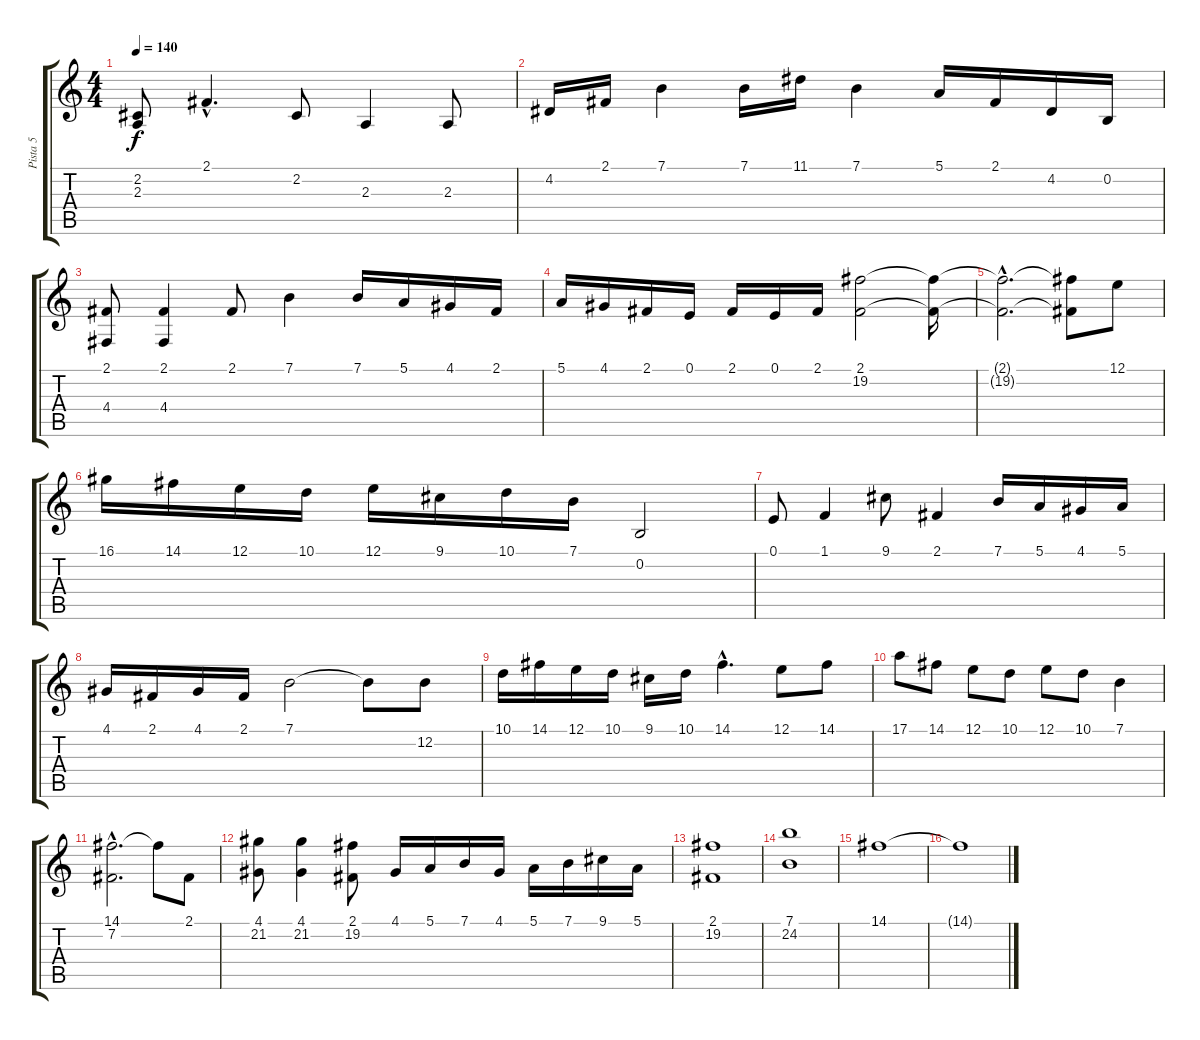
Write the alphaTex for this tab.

\track ("Pista 5" "Pista 5") {instrument drawbarorgan}
\staff {score tabs}
\tuning (E4 B3 G3 D3 A2 E2) {hide}
\ts (4 4)
\tempo 140
\clef g2
\ks c
(2.2 2.3).8{dy f} 2.1{hac}.4{d} 2.2.8 2.3.4 2.3.8 |
4.2.16 2.1.16 7.1.4 7.1.16 11.1.16 7.1.4 5.1.16 2.1.16 4.2.16 0.2.16 |
(2.1 4.4).8 (2.1 4.4).4 2.1.8 7.1.4 7.1.16 5.1.16 4.1.16 2.1.16 |
5.1.16 4.1.16 2.1.16 0.1.16 2.1.16 0.1.16 2.1.16 (2.1 19.2).2 (2.1{t} 19.2{t}).16 |
(2.1{hac t} 19.2{hac t}).2{d} (2.1{t} 19.2{t}).8 12.1.8 |
16.1.16 14.1.16 12.1.16 10.1.16 12.1.16 9.1.16 10.1.16 7.1.16 0.2.2 |
0.1.8 1.1.4 9.1.8 2.1.4 7.1.16 5.1.16 4.1.16 5.1.16 |
4.1.16 2.1.16 4.1.16 2.1.16 7.1.2 7.1{t}.8 12.2.8 |
10.1.16 14.1.16 12.1.16 10.1.16 9.1.16 10.1.16 14.1{hac}.4{d} 12.1.8 14.1.8 |
17.1.8 14.1.8 12.1.8 10.1.8 12.1.8 10.1.8 7.1.4 |
(14.1{hac} 7.2{hac}).2{d} 14.1{t}.8 2.1.8 |
(4.1 21.2).8 (4.1 21.2).4 (2.1 19.2).8 4.1.16 5.1.16 7.1.16 4.1.16 5.1.16 7.1.16 9.1.16 5.1.16 |
(2.1 19.2).1 |
(7.1 24.2).1 |
14.1.1{volume 0} |
14.1{t}.1
